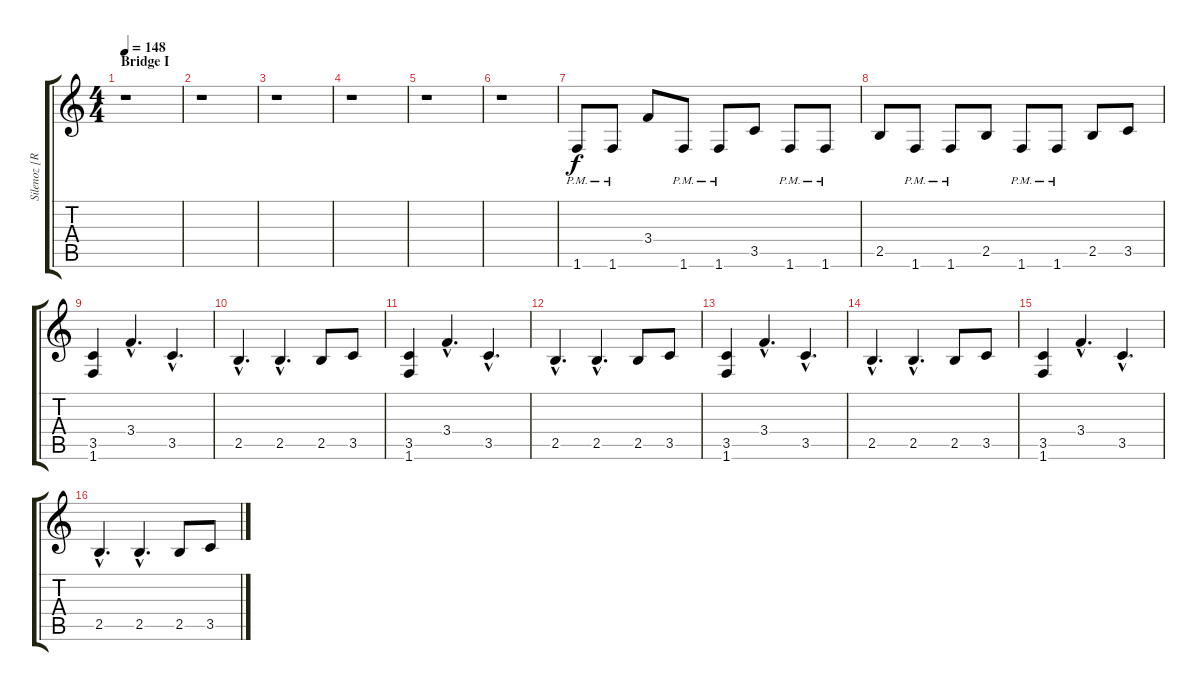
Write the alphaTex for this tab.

\track ("Silenoz [Rhythm Guitar]" "Silenoz [R") {instrument distortionguitar}
\staff {score tabs}
\tuning (E4 B3 G3 D3 A2 E2) {hide}
\ts (4 4)
\section ("" "Bridge I")
\tempo 148
\clef g2
\ks c
r.1{dy f} |
r.1 |
r.1 |
r.1 |
r.1 |
r.1 |
1.6{pm}.8 1.6{pm}.8 3.4.8 1.6{pm}.8 1.6{pm}.8 3.5.8 1.6{pm}.8 1.6{pm}.8 |
2.5.8 1.6{pm}.8 1.6{pm}.8 2.5.8 1.6{pm}.8 1.6{pm}.8 2.5.8 3.5.8 |
(3.5 1.6).4 3.4{hac}.4{d} 3.5{hac}.4{d} |
2.5{hac}.4{d} 2.5{hac}.4{d} 2.5.8 3.5.8 |
(3.5 1.6).4 3.4{hac}.4{d} 3.5{hac}.4{d} |
2.5{hac}.4{d} 2.5{hac}.4{d} 2.5.8 3.5.8 |
(3.5 1.6).4 3.4{hac}.4{d} 3.5{hac}.4{d} |
2.5{hac}.4{d} 2.5{hac}.4{d} 2.5.8 3.5.8 |
(3.5 1.6).4 3.4{hac}.4{d} 3.5{hac}.4{d} |
2.5{hac}.4{d} 2.5{hac}.4{d} 2.5.8 3.5.8
